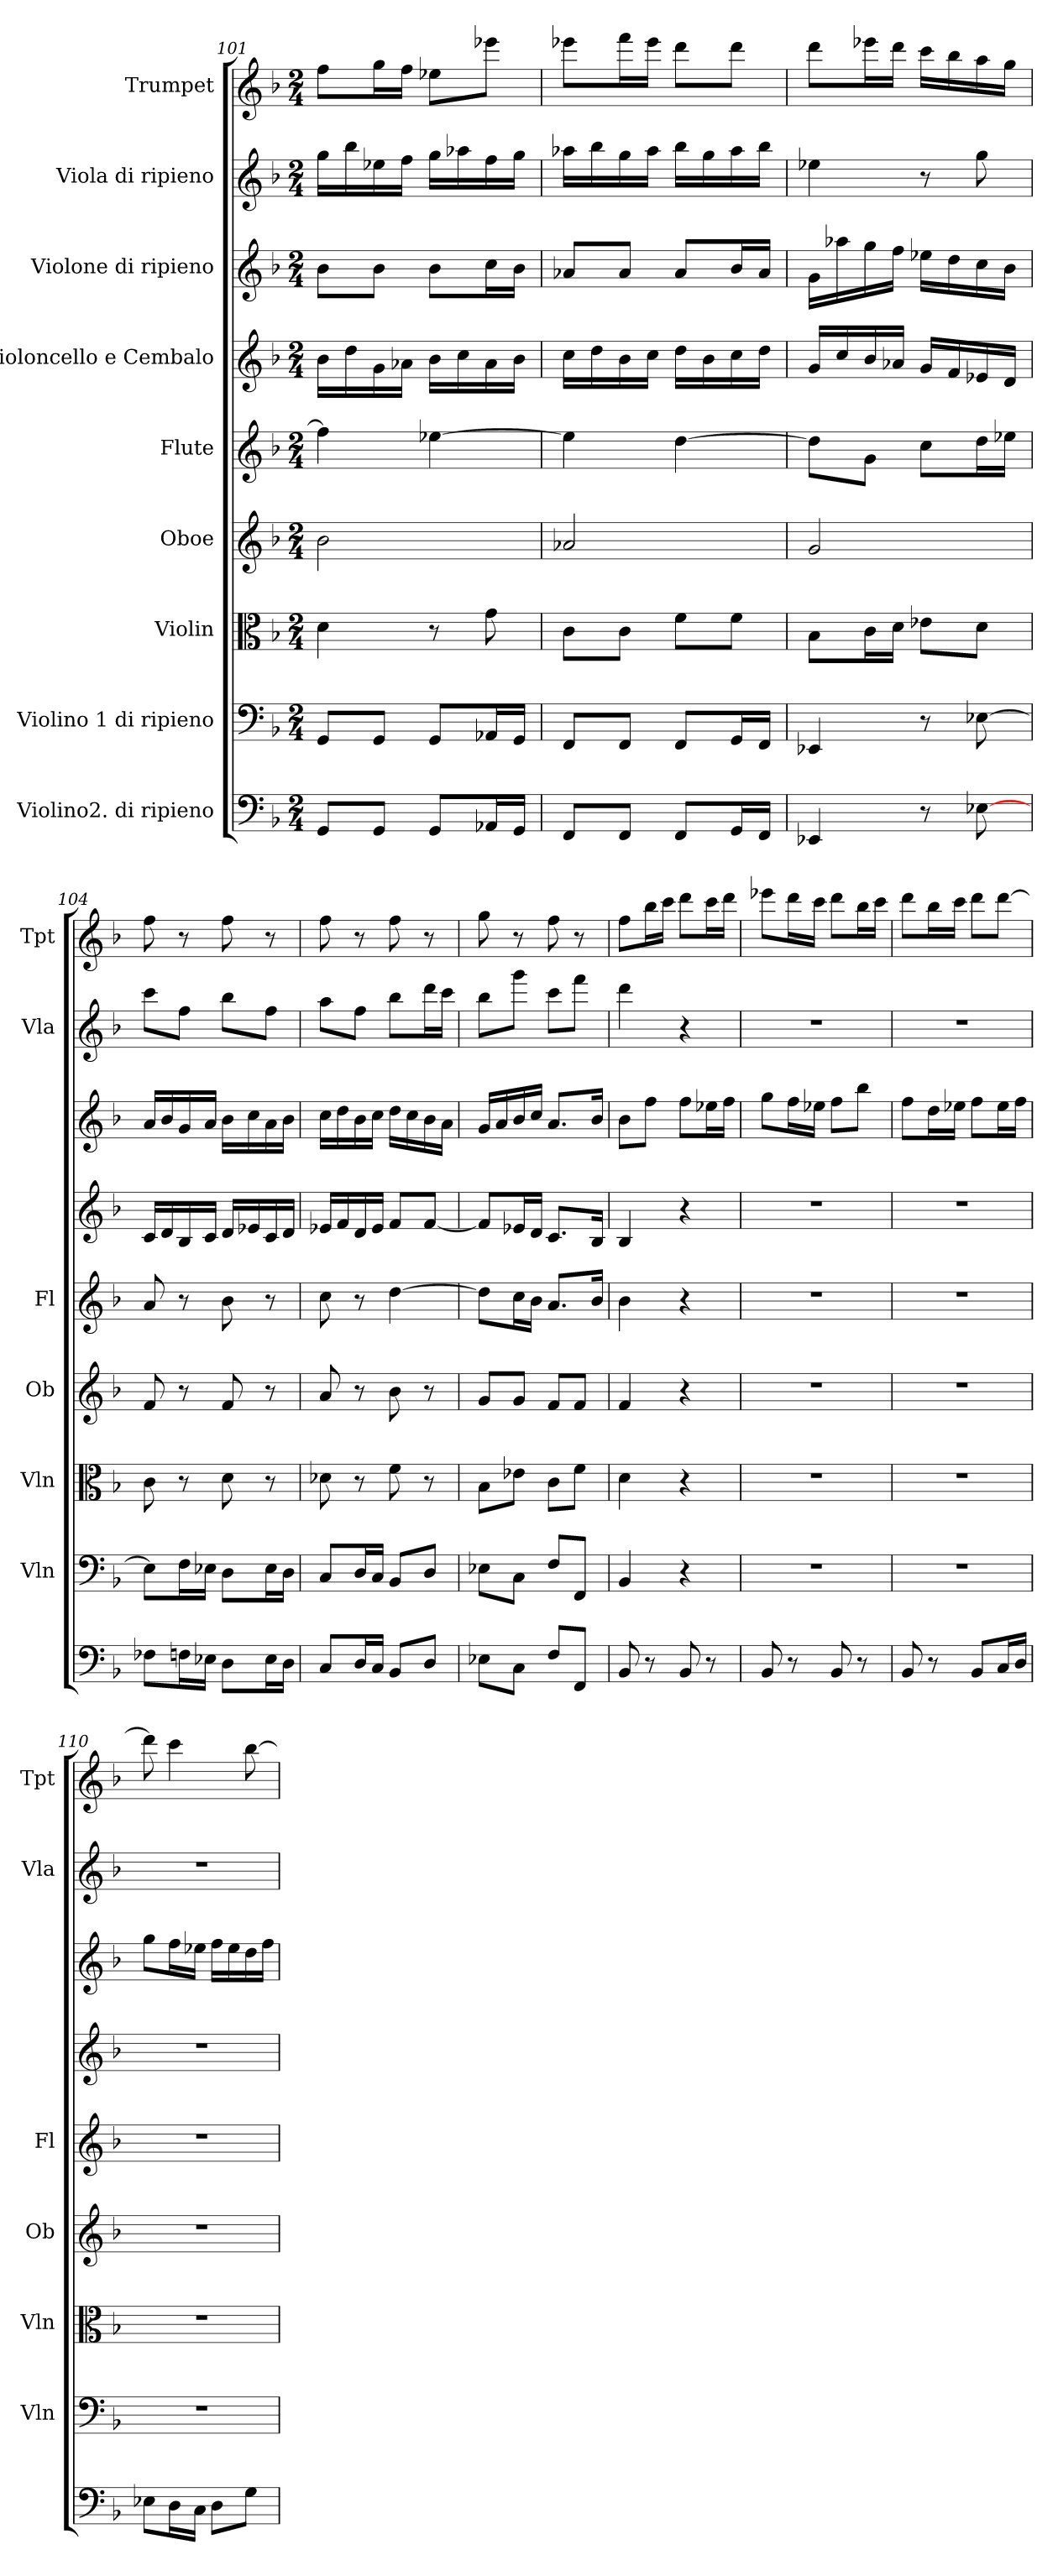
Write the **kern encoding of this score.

**kern	**kern	**kern	**kern	**kern	**kern	**kern	**kern	**kern
*part9	*part8	*part7	*part6	*part5	*part4	*part3	*part2	*part1
*staff9	*staff8	*staff7	*staff6	*staff5	*staff4	*staff3	*staff2	*staff1
*I"Violino2. di ripieno	*I"Violino 1 di ripieno	*I"Violin	*I"Oboe	*I"Flute	*I"Violoncello e Cembalo	*I"Violone di ripieno	*I"Viola di ripieno	*I"Trumpet
*	*I'Vln	*I'Vln	*I'Ob	*I'Fl	*	*	*I'Vla	*I'Tpt
*clefF4	*clefF4	*clefC3	*clefG2	*clefG2	*clefG2	*clefG2	*clefG2	*clefG2
*	*	*	*	*	*	*	*	*ITrd1c2
*k[b-]	*k[b-]	*k[b-]	*k[b-]	*k[b-]	*k[b-]	*k[b-]	*k[b-]	*k[b-e-a-]
*F:	*F:	*F:	*F:	*F:	*F:	*F:	*F:	*E-:
*M2/4	*M2/4	*M2/4	*M2/4	*M2/4	*M2/4	*M2/4	*M2/4	*M2/4
=101	=101	=101	=101	=101	=101	=101	=101	=101
8GG/L	8GG/L	4d\	2b-\	4ff\]	16b-\LL	8b-\L	16gg\LL	8ee-\L
.	.	.	.	.	16dd\	.	16bb-\	.
8GG/J	8GG/J	.	.	.	16g\	8b-\J	16ee-\	16ff\L
.	.	.	.	.	16a-\JJ	.	16ff\JJ	16ee-\JJ
8GG/L	8GG/L	8r	.	[4ee-\	16b-\LL	8b-\L	16gg\LL	8dd-\L
.	.	.	.	.	16cc\	.	16aa-\	.
16AA-/L	16AA-/L	8g\	.	.	16a-\	16cc\L	16ff\	8ddd-\J
16GG/JJ	16GG/JJ	.	.	.	16b-\JJ	16b-\JJ	16gg\JJ	.
=102	=102	=102	=102	=102	=102	=102	=102	=102
8FF/L	8FF/L	8c\L	2a-/	4ee-\]	16cc\LL	8a-/L	16aa-\LL	8ddd-\L
.	.	.	.	.	16dd\	.	16bb-\	.
8FF/J	8FF/J	8c\J	.	.	16b-\	8a-/J	16gg\	16eee-\L
.	.	.	.	.	16cc\JJ	.	16aa-\JJ	16ddd-\JJ
8FF/L	8FF/L	8f\L	.	[4dd\	16dd\LL	8a-/L	16bb-\LL	8ccc\L
.	.	.	.	.	16b-\	.	16gg\	.
16GG/L	16GG/L	8f\J	.	.	16cc\	16b-/L	16aa-\	8ccc\J
16FF/JJ	16FF/JJ	.	.	.	16dd\JJ	16a-/JJ	16bb-\JJ	.
=103	=103	=103	=103	=103	=103	=103	=103	=103
4EE-/	4EE-/	8B-\L	2g/	8dd\L]	16g/LL	16g\LL	4ee-\	8ccc\L
.	.	.	.	.	16cc/	16aa-\	.	.
.	.	16c\L	.	8g\J	16b-/	16gg\	.	16ddd-\L
.	.	16d\JJ	.	.	16a-/JJ	16ff\JJ	.	16ccc\JJ
8r	8r	8e-\L	.	8cc\L	16g/LL	16ee-\LL	8r	16bb-\LL
.	.	.	.	.	16f/	16dd\	.	16aa-\
[8E-\	[8E-\	8d\J	.	16dd\L	16e-/	16cc\	8gg\	16gg\
.	.	.	.	16ee-\JJ	16d/JJ	16b-\JJ	.	16ff\JJ
=104	=104	=104	=104	=104	=104	=104	=104	=104
8F-\L	8E-\L]	8c\	8f/	8a/	16c/LL	16a/LL	8ccc\L	8ee-\
.	.	.	.	.	16d/	16b-/	.	.
16Fn\L	16F\L	8r	8r	8r	16B-/	16g/	8ff\J	8r
16E-\JJ	16E-\JJ	.	.	.	16c/JJ	16a/JJ	.	.
8D\L	8D\L	8d\	8f/	8b-\	16d/LL	16b-\LL	8bb-\L	8ee-\
.	.	.	.	.	16e-/	16cc\	.	.
16E-\L	16E-\L	8r	8r	8r	16c/	16a\	8ff\J	8r
16D\JJ	16D\JJ	.	.	.	16d/JJ	16b-\JJ	.	.
=105	=105	=105	=105	=105	=105	=105	=105	=105
8C/L	8C/L	8d-\	8a/	8cc\	16e-/LL	16cc\LL	8aa\L	8ee-\
.	.	.	.	.	16f/	16dd\	.	.
16D/L	16D/L	8r	8r	8r	16d/	16b-\	8ff\J	8r
16C/JJ	16C/JJ	.	.	.	16e-/JJ	16cc\JJ	.	.
8BB-/L	8BB-/L	8f\	8b-\	[4dd\	8f/L	16dd\LL	8bb-\L	8ee-\
.	.	.	.	.	.	16cc\	.	.
8D/J	8D/J	8r	8r	.	[8f/J	16b-\	16ddd\L	8r
.	.	.	.	.	.	16a\JJ	16ccc\JJ	.
=106	=106	=106	=106	=106	=106	=106	=106	=106
8E-\L	8E-\L	8B-\L	8g/L	8dd\L]	8f/L]	16g/LL	8bb-\L	8ff\
.	.	.	.	.	.	16a/	.	.
8C\J	8C\J	8e-\J	8g/J	16cc\L	16e-/L	16b-/	8ggg\J	8r
.	.	.	.	16b-\JJ	16d/JJ	16cc/JJ	.	.
8F/L	8F/L	8c\L	8f/L	8.a/L	8.c/L	8.a/L	8ccc\L	8ee-\
8FF/J	8FF/J	8f\J	8f/J	.	.	.	8fff\J	8r
.	.	.	.	16b-/Jk	16B-/Jk	16b-/Jk	.	.
=107	=107	=107	=107	=107	=107	=107	=107	=107
8BB-/	4BB-/	4d\	4f/	4b-\	4B-/	8b-\L	4ddd\	8ee-\L
8r	.	.	.	.	.	8ff\J	.	16aa-\L
.	.	.	.	.	.	.	.	16bb-\JJ
8BB-/	4r	4r	4r	4r	4r	8ff\L	4r	8ccc\L
8r	.	.	.	.	.	16ee-\L	.	16bb-\L
.	.	.	.	.	.	16ff\JJ	.	16ccc\JJ
=108	=108	=108	=108	=108	=108	=108	=108	=108
8BB-/	2r	2r	2r	2r	2r	8gg\L	2r	8ddd-\L
8r	.	.	.	.	.	16ff\L	.	16ccc\L
.	.	.	.	.	.	16ee-\JJ	.	16bb-\JJ
8BB-/	.	.	.	.	.	8ff\L	.	8ccc\L
8r	.	.	.	.	.	8bb-\J	.	16aa-\L
.	.	.	.	.	.	.	.	16bb-\JJ
=109	=109	=109	=109	=109	=109	=109	=109	=109
8BB-/	2r	2r	2r	2r	2r	8ff\L	2r	8ccc\L
8r	.	.	.	.	.	16dd\L	.	16aa-\L
.	.	.	.	.	.	16ee-\JJ	.	16bb-\JJ
8BB-/L	.	.	.	.	.	8ff\L	.	8ccc\L
16C/L	.	.	.	.	.	16ee-\L	.	[8ccc\J
16D/JJ	.	.	.	.	.	16ff\JJ	.	.
=110	=110	=110	=110	=110	=110	=110	=110	=110
8E-\L	2r	2r	2r	2r	2r	8gg\L	2r	8ccc\]
16D\L	.	.	.	.	.	16ff\L	.	4bb-\
16C\JJ	.	.	.	.	.	16ee-\JJ	.	.
8D\L	.	.	.	.	.	16ff\LL	.	.
.	.	.	.	.	.	16ee-\	.	.
8G\J	.	.	.	.	.	16dd\	.	[8aa-\
.	.	.	.	.	.	16ff\JJ	.	.
=	=	=	=	=	=	=	=	=
*-	*-	*-	*-	*-	*-	*-	*-	*-
